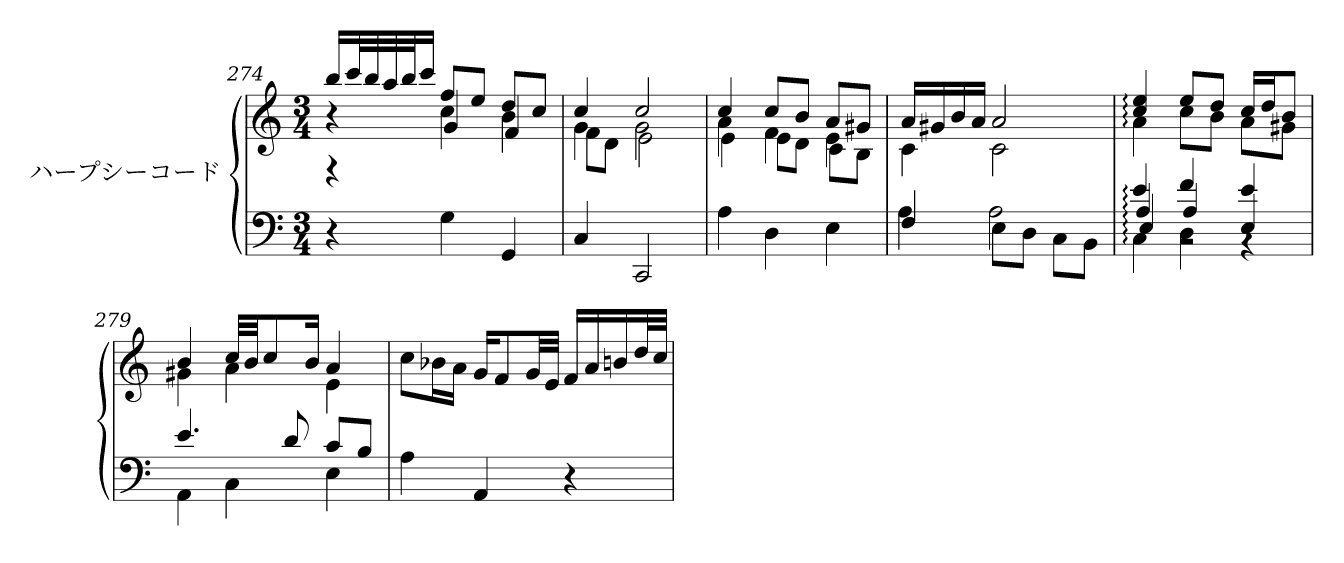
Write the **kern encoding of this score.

**kern	**kern
*part1	*part1
*staff2	*staff1
*I"ハープシーコード	*
!!LO:LB:g=z
*clefF4	*clefG2
*k[]	*k[]
*M3/4	*M3/4
=274	=274
*	*^
*	*	*^
4r	16bb/LL	4r	4rF
.	32ccc/L	.	.
.	32bb/	.	.
.	32aa/	.	.
.	32bb/J	.	.
.	16ccc/JJ	.	.
4G\	8ff/L	4cc\	4g/
.	8ee/J	.	.
4GG/	8dd/L	4b\	4f/
.	8cc/J	.	.
=275	=275	=275	=275
4C/	4cc/	4g\	8f\L
.	.	.	8d\J
2CC/	2cc/	2g\	2e\
=276	=276	=276	=276
4A\	4cc/	4a\	4e\
4D\	8cc/L	4f\	8e\L
.	8b/J	.	8d\J
4E\	8a/L	4e\	8c\L
.	8g#X/J	.	8B\J
*	*	*v	*v
=277	=277	=277
*^	*	*
4F/	4A\	16a/LL	4c\
.	.	16g#X/	.
.	.	16b/	.
.	.	16a/JJ	.
8E\L	2A\	2a/	2c\
8D\J	.	.	.
8C\L	.	.	.
8BB\J	.	.	.
=278	=278	=278	=278
*^	*^	*	*
4e:/	4A:/	4C:\	4E:/	4cc/: 4ee/:	4a:\
4f/	4A/	4D\	2rBB	8ee/L	8cc\L
.	.	.	.	8dd/J	8b\J
4e/	4E/	4rBB	.	16cc/LL	8a\L
.	.	.	.	16dd/J	.
.	.	.	.	8b/J	8g#X\J
*	*v	*v	*v	*	*
!!LO:LB:g=z	!!
=279	=279	=279	=279
4.e/	4AA\	4b/	4g#X\
.	4C\	32cc/LLL	4a\
.	.	32b/JJ	.
.	.	8cc/	.
8d/	.	.	.
.	.	16b/Jk	.
8c/L	4E\	4a/	4e\
8B/J	.	.	.
*v	*v	*	*
*	*v	*v
=280	=280
4A\	8cc\L
.	16b-X\L
.	16a\JJ
4AA/	16g/KL
.	8f/
.	32g/LL
.	32e/JJJ
4r	16f/LL
.	16a/
.	16bn/
.	32dd/L
.	32cc/JJJ
=	=
*-	*-
